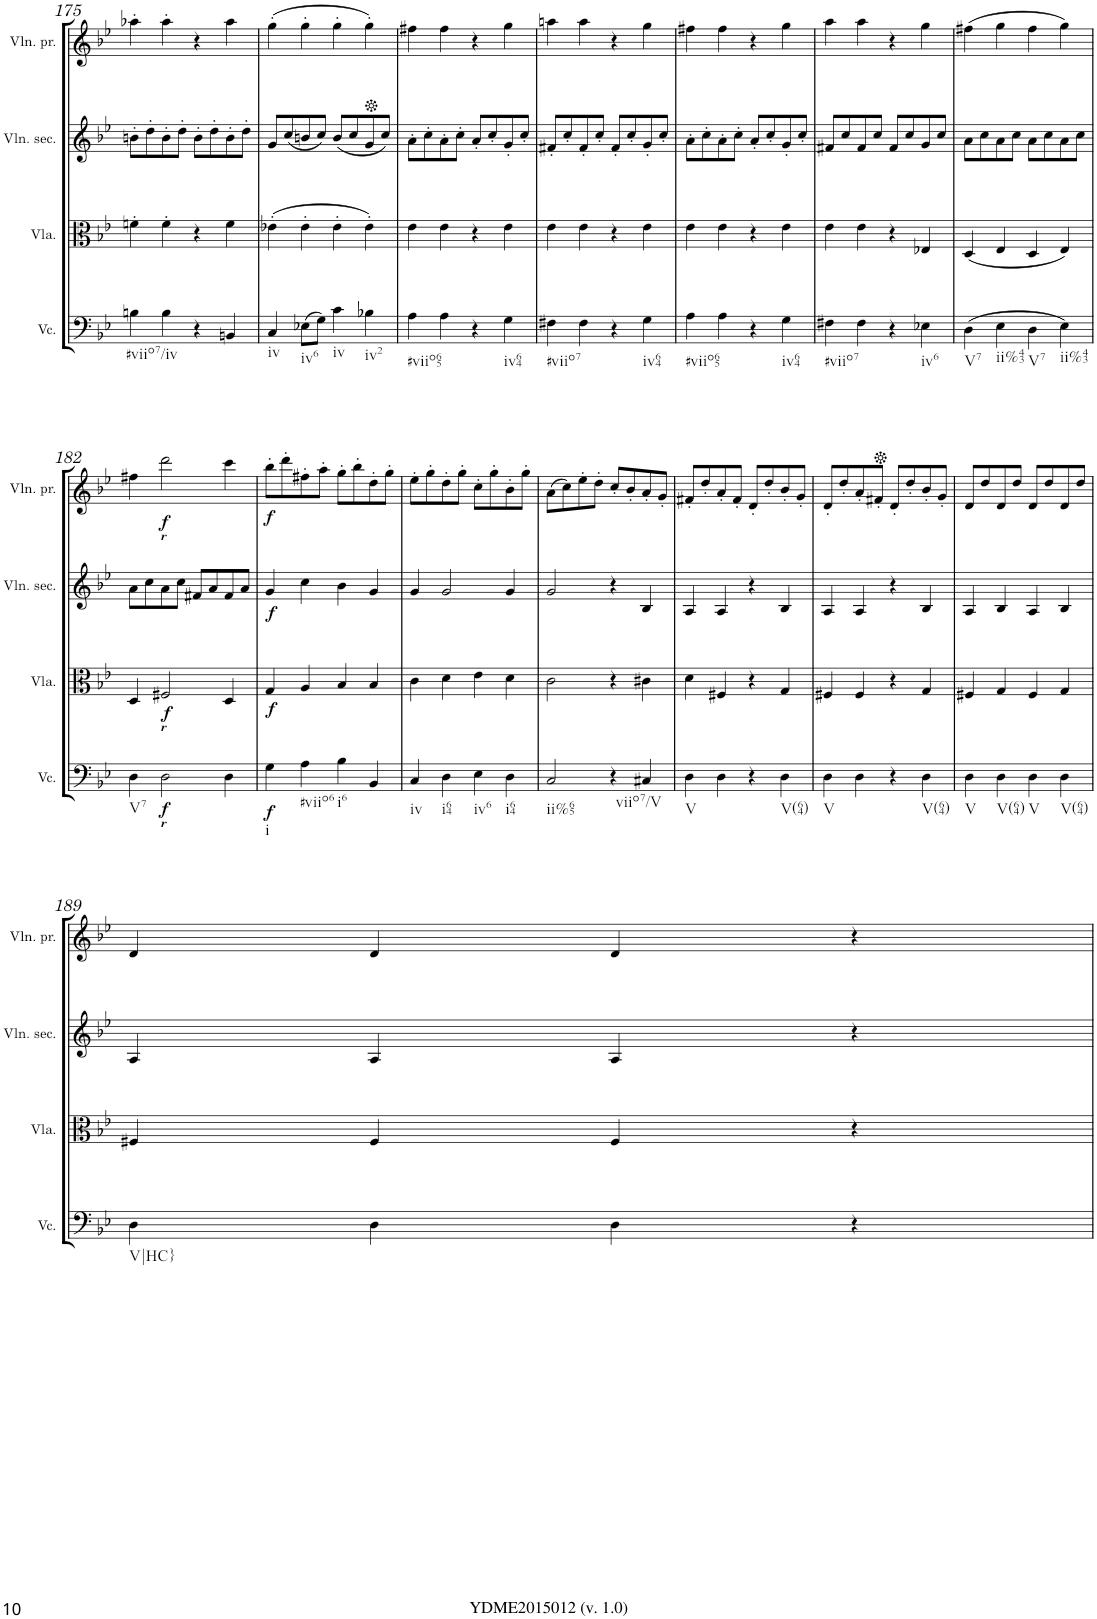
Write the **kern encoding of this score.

**kern	**dynam	**kern	**dynam	**kern	**dynam	**kern	**dynam
*part4	*part4	*part3	*part3	*part2	*part2	*part1	*part1
*staff4	*staff4	*staff3	*staff3	*staff2	*staff2	*staff1	*staff1
*I"Violoncelle	*	*I"Viola	*	*I"Violino secondo	*	*I"Violino primo	*
*I'Vc.	*	*I'Vla.	*	*I'Vln. sec.	*	*I'Vln. pr.	*
!!LO:PB:g=z
*clefF4	*	*clefC3	*	*clefG2	*	*clefG2	*
*k[b-e-]	*	*k[b-e-]	*	*k[b-e-]	*	*k[b-e-]	*
*M2/2	*	*M2/2	*	*M2/2	*	*M2/2	*
=175	=175	=175	=175	=175	=175	=175	=175
!LO:TX:b:t=#viio7/iv	!	!	!	!	!	!	!
4Bn\	.	4fn'\	.	8bn'\L	.	4aa-X'\	.
.	.	.	.	8dd'\	.	.	.
4B\	.	4f'\	.	8b'\	.	4aa-'\	.
.	.	.	.	8dd'\J	.	.	.
4r	.	4r	.	8b'\L	.	4r	.
.	.	.	.	8dd'\	.	.	.
4BBn/	.	4f\	.	8b'\	.	4aa-\	.
.	.	.	.	8dd'\J	.	.	.
=176	=176	=176	=176	=176	=176	=176	=176
!LO:TX:b:t=iv	!	!	!	!	!	!	!
4C/	.	(>4e-X'\	.	8g/L	.	(>4gg'\	.
.	.	.	.	(<8cc/	.	.	.
!LO:TX:b:t=iv6	!	!	!	!	!	!	!
(>8E-X\L	.	4e-'\	.	8bn/	.	4gg'\	.
8G\J)	.	.	.	8cc/J)	.	.	.
!LO:TX:b:t=iv	!	!	!	!	!	!	!
4c\	.	4e-'\	.	(<8b/L	.	4gg'\	.
.	.	.	.	8cc/	.	.	.
!LO:TX:b:t=iv2	!	!	!	!	!	!	!
4B-X\	.	4e-'\)	.	8g/	.	4gg'\)	.
.	.	.	.	8cc/J)	.	.	.
=177	=177	=177	=177	=177	=177	=177	=177
!LO:TX:b:t=#viio65	!	!	!	!	!	!	!
4A\	.	4e-\	.	8a'\L	.	4ff#X\	.
.	.	.	.	8cc'\	.	.	.
4A\	.	4e-\	.	8a'\	.	4ff#\	.
.	.	.	.	8cc'\J	.	.	.
4r	.	4r	.	8a'/L	.	4r	.
.	.	.	.	8cc'/	.	.	.
!LO:TX:b:t=iv64	!	!	!	!	!	!	!
4G\	.	4e-\	.	8g'/	.	4gg\	.
.	.	.	.	8cc'/J	.	.	.
=178	=178	=178	=178	=178	=178	=178	=178
!LO:TX:b:t=#viio7	!	!	!	!	!	!	!
4F#X\	.	4e-\	.	8f#X'/L	.	4aan\	.
.	.	.	.	8cc'/	.	.	.
4F#\	.	4e-\	.	8f#'/	.	4aa\	.
.	.	.	.	8cc'/J	.	.	.
4r	.	4r	.	8f#'/L	.	4r	.
.	.	.	.	8cc'/	.	.	.
!LO:TX:b:t=iv64	!	!	!	!	!	!	!
4G\	.	4e-\	.	8g'/	.	4gg\	.
.	.	.	.	8cc'/J	.	.	.
=179	=179	=179	=179	=179	=179	=179	=179
!LO:TX:b:t=#viio65	!	!	!	!	!	!	!
4A\	.	4e-\	.	8a'\L	.	4ff#X\	.
.	.	.	.	8cc'\	.	.	.
4A\	.	4e-\	.	8a'\	.	4ff#\	.
.	.	.	.	8cc'\J	.	.	.
4r	.	4r	.	8a'/L	.	4r	.
.	.	.	.	8cc'/	.	.	.
!LO:TX:b:t=iv64	!	!	!	!	!	!	!
4G\	.	4e-\	.	8g'/	.	4gg\	.
.	.	.	.	8cc'/J	.	.	.
=180	=180	=180	=180	=180	=180	=180	=180
!LO:TX:b:t=#viio7	!	!	!	!	!	!	!
4F#X\	.	4e-\	.	8f#X/L	.	4aa\	.
.	.	.	.	8cc/	.	.	.
4F#\	.	4e-\	.	8f#/	.	4aa\	.
.	.	.	.	8cc/J	.	.	.
4r	.	4r	.	8f#/L	.	4r	.
.	.	.	.	8cc/	.	.	.
!LO:TX:b:t=iv6	!	!	!	!	!	!	!
4E-X\	.	4E-X/	.	8g/	.	4gg\	.
.	.	.	.	8cc/J	.	.	.
=181	=181	=181	=181	=181	=181	=181	=181
!LO:TX:b:t=V7	!	!	!	!	!	!	!
(>4D\	.	(<4D/	.	8a\L	.	(>4ff#X\	.
.	.	.	.	8cc\	.	.	.
!LO:TX:b:t=ii%43	!	!	!	!	!	!	!
4E-\	.	4E-/	.	8a\	.	4gg\	.
.	.	.	.	8cc\J	.	.	.
!LO:TX:b:t=V7	!	!	!	!	!	!	!
4D\	.	4D/	.	8a\L	.	4ff#\	.
.	.	.	.	8cc\	.	.	.
!LO:TX:b:t=ii%43	!	!	!	!	!	!	!
4E-\)	.	4E-/)	.	8a\	.	4gg\)	.
.	.	.	.	8cc\J	.	.	.
!!LO:LB:g=z
=182	=182	=182	=182	=182	=182	=182	=182
!LO:TX:b:t=V7	!	!	!	!	!	!	!
4D\	.	4D/	.	8a\L	.	4ff#X\	.
.	.	.	.	8cc\	.	.	.
!	!	!	!	!	!	!LO:TX:b:Bi:t=r	!
!	!	!LO:TX:b:Bi:t=r	!	!	!	!	!
!LO:TX:b:Bi:t=r	!	!	!	!	!	!	!
!	!LO:DY:b	!	!LO:DY:b	!	!	!	!LO:DY:b
2D\	f	2F#X/	f	8a\	.	2ddd\	f
.	.	.	.	8cc\J	.	.	.
.	.	.	.	8f#X/L	.	.	.
.	.	.	.	8a/	.	.	.
4D\	.	4D/	.	8f#/	.	4ccc\	.
.	.	.	.	8a/J	.	.	.
=183	=183	=183	=183	=183	=183	=183	=183
!LO:TX:b:t=i	!	!	!	!	!	!	!
!	!LO:DY:b	!	!LO:DY:b	!	!LO:DY:b	!	!LO:DY:b
4G\	f	4G/	f	4g/	f	8bb-'\L	f
.	.	.	.	.	.	8ddd'\	.
!LO:TX:b:t=#viio6	!	!	!	!	!	!	!
4A\	.	4A/	.	4cc\	.	8ff#X'\	.
.	.	.	.	.	.	8aa'\J	.
!LO:TX:b:t=i6	!	!	!	!	!	!	!
4B-\	.	4B-/	.	4b-\	.	8gg'\L	.
.	.	.	.	.	.	8bb-'\	.
4BB-/	.	4B-/	.	4g/	.	8dd'\	.
.	.	.	.	.	.	8gg'\J	.
=184	=184	=184	=184	=184	=184	=184	=184
!LO:TX:b:t=iv	!	!	!	!	!	!	!
4C/	.	4c\	.	4g/	.	8ee-'\L	.
.	.	.	.	.	.	8gg'\	.
!LO:TX:b:t=i64	!	!	!	!	!	!	!
4D\	.	4d\	.	2g/	.	8dd'\	.
.	.	.	.	.	.	8gg'\J	.
!LO:TX:b:t=iv6	!	!	!	!	!	!	!
4E-\	.	4e-\	.	.	.	8cc'\L	.
.	.	.	.	.	.	8gg'\	.
!LO:TX:b:t=i64	!	!	!	!	!	!	!
4D\	.	4d\	.	4g/	.	8b-'\	.
.	.	.	.	.	.	8gg'\J	.
=185	=185	=185	=185	=185	=185	=185	=185
!LO:TX:b:t=ii%65	!	!	!	!	!	!	!
2C/	.	2c\	.	2g/	.	(>8a\L	.
.	.	.	.	.	.	8cc\)	.
.	.	.	.	.	.	8ee-'\	.
.	.	.	.	.	.	8dd'\J	.
4r	.	4r	.	4r	.	8cc'/L	.
.	.	.	.	.	.	8b-'/	.
!LO:TX:b:t=viio7/V	!	!	!	!	!	!	!
4C#X/	.	4c#X\	.	4B-/	.	8a'/	.
.	.	.	.	.	.	8g'/J	.
=186	=186	=186	=186	=186	=186	=186	=186
!LO:TX:b:t=V	!	!	!	!	!	!	!
4D\	.	4d\	.	4A/	.	8f#X'/L	.
.	.	.	.	.	.	8dd'/	.
4D\	.	4F#X/	.	4A/	.	8a'/	.
.	.	.	.	.	.	8f#'/J	.
4r	.	4r	.	4r	.	8d'/L	.
.	.	.	.	.	.	8dd'/	.
!LO:TX:b:t=V(64)	!	!	!	!	!	!	!
4D\	.	4G/	.	4B-/	.	8b-'/	.
.	.	.	.	.	.	8g'/J	.
=187	=187	=187	=187	=187	=187	=187	=187
!LO:TX:b:t=V	!	!	!	!	!	!	!
4D\	.	4F#X/	.	4A/	.	8d'/L	.
.	.	.	.	.	.	8dd'/	.
4D\	.	4F#/	.	4A/	.	8a'/	.
.	.	.	.	.	.	8f#X'/J	.
4r	.	4r	.	4r	.	8d'/L	.
.	.	.	.	.	.	8dd'/	.
!LO:TX:b:t=V(64)	!	!	!	!	!	!	!
4D\	.	4G/	.	4B-/	.	8b-'/	.
.	.	.	.	.	.	8g'/J	.
=188	=188	=188	=188	=188	=188	=188	=188
!LO:TX:b:t=V	!	!	!	!	!	!	!
4D\	.	4F#X/	.	4A/	.	8d/L	.
.	.	.	.	.	.	8dd/	.
!LO:TX:b:t=V(64)	!	!	!	!	!	!	!
4D\	.	4G/	.	4B-/	.	8d/	.
.	.	.	.	.	.	8dd/J	.
!LO:TX:b:t=V	!	!	!	!	!	!	!
4D\	.	4F#/	.	4A/	.	8d/L	.
.	.	.	.	.	.	8dd/	.
!LO:TX:b:t=V(64)	!	!	!	!	!	!	!
4D\	.	4G/	.	4B-/	.	8d/	.
.	.	.	.	.	.	8dd/J	.
!!LO:LB:g=z
=189	=189	=189	=189	=189	=189	=189	=189
!LO:TX:b:t=V|HC}	!	!	!	!	!	!	!
4D\	.	4F#X/	.	4A/	.	4d/	.
4D\	.	4F#/	.	4A/	.	4d/	.
4D\	.	4F#/	.	4A/	.	4d/	.
4r	.	4r	.	4r	.	4r	.
=	=	=	=	=	=	=	=
*-	*-	*-	*-	*-	*-	*-	*-
